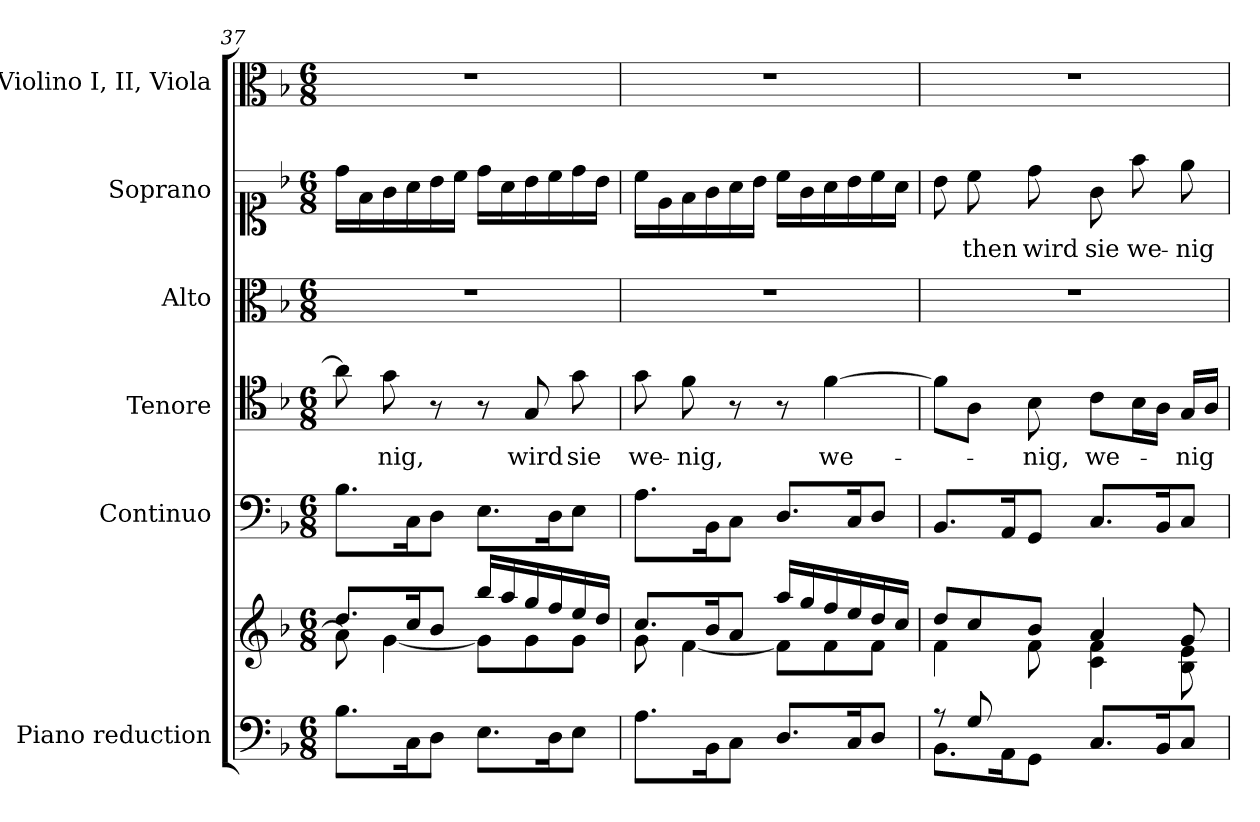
**kern	**kern	**kern	**kern	**text	**kern	**kern	**text	**kern
*part6	*part6	*part5	*part4	*part4	*part3	*part2	*part2	*part1
*staff7	*staff6	*staff5	*staff4	*staff4	*staff3	*staff2	*staff2	*staff1
*I"Piano reduction	*	*I"Continuo	*I"Tenore	*	*I"Alto	*I"Soprano	*	*I"Violino I, II, Viola
*I'Pno	*	*	*	*	*	*	*	*I'Vln
*clefF4	*clefG2	*clefF4	*clefC4	*	*clefC3	*clefC1	*	*clefC3
*k[b-]	*k[b-]	*k[b-]	*k[b-]	*	*k[b-]	*k[b-]	*	*k[b-]
*M6/8	*M6/8	*M6/8	*M6/8	*	*M6/8	*M6/8	*	*M6/8
=37	=37	=37	=37	=37	=37	=37	=37	=37
*	*^	*	*	*	*	*	*	*
8.B-\L	8.dd/L	8a\]	8.B-\L	8a\]	.	2.r	16dd\LL	.	2.r
.	.	.	.	.	.	.	16f\	.	.
!	!	!	!	!	!LO:LY:b	!	!	!	!
.	.	[4g\	.	8g\	-nig,	.	16g\	.	.
16C\K	16cc/K	.	16C\K	.	.	.	16a\	.	.
8D\J	8b-/J	.	8D\J	8r	.	.	16b-\	.	.
.	.	.	.	.	.	.	16cc\JJ	.	.
8.E\L	16bb-/LL	8g\L]	8.E\L	8r	.	.	16dd\LL	.	.
.	16aa/	.	.	.	.	.	16a\	.	.
!	!	!	!	!	!LO:LY:b	!	!	!	!
.	16gg/	8g\	.	8G/	wird	.	16b-\	.	.
16D\K	16ff/	.	16D\K	.	.	.	16cc\	.	.
!	!	!	!	!	!LO:LY:b	!	!	!	!
8E\J	16ee/	8g\J	8E\J	8g\	sie	.	16dd\	.	.
.	16dd/JJ	.	.	.	.	.	16b-\JJ	.	.
!!LO:PB:g=z
=38	=38	=38	=38	=38	=38	=38	=38	=38	=38
!	!	!	!	!	!LO:LY:b	!	!	!	!
8.A\L	8.cc/L	8g\	8.A\L	8g\	we-	2.r	16cc\LL	.	2.r
.	.	.	.	.	.	.	16e\	.	.
!	!	!	!	!	!LO:LY:b	!	!	!	!
.	.	[4f\	.	8f\	-nig,	.	16f\	.	.
16BB-\K	16b-/K	.	16BB-\K	.	.	.	16g\	.	.
8C\J	8a/J	.	8C\J	8r	.	.	16a\	.	.
.	.	.	.	.	.	.	16b-\JJ	.	.
8.D/L	16aa/LL	8f\L]	8.D/L	8r	.	.	16cc\LL	.	.
.	16gg/	.	.	.	.	.	16g\	.	.
!	!	!	!	!	!LO:LY:b	!	!	!	!
.	16ff/	8f\	.	[4f\	we-	.	16a\	.	.
16C/K	16ee/	.	16C/K	.	.	.	16b-\	.	.
8D/J	16dd/	8f\J	8D/J	.	.	.	16cc\	.	.
.	16cc/JJ	.	.	.	.	.	16a\JJ	.	.
=39	=39	=39	=39	=39	=39	=39	=39	=39	=39
*^	*	*^	*	*	*	*	*	*	*
8r	8.BB-\L	8dd/L	4f\	4ryy	8.BB-/L	8f\L]	.	2.r	8b-\	.	2.r
!	!	!	!	!	!	!	!	!	!	!LO:LY:b	!
8G/L	.	8cc/	.	.	.	8A\J	.	.	8cc\	-then	.
.	16AA\K	.	.	.	16AA/K	.	.	.	.	.	.
!	!	!	!	!	!	!	!LO:LY:b	!	!	!LO:LY:b	!
8ryy	8GG\J	8b-/J	8f\	8d\J	8GG/J	8B-\	-nig,	.	8dd\	wird	.
!	!	!	!	!	!	!	!LO:LY:b	!	!	!LO:LY:b	!
4ryy	8.C/L	4a/	4c\ 4f\	4.ryy	8.C/L	8c\L	we-	.	8g\	sie	.
!	!	!	!	!	!	!	!	!	!	!LO:LY:b	!
.	.	.	.	.	.	16B-\L	.	.	8ff\	we-	.
.	16BB-/K	.	.	.	16BB-/K	16A\JJ	.	.	.	.	.
!	!	!	!	!	!	!	!LO:LY:b	!	!	!LO:LY:b	!
8ryy	8C/J	8g/	8B-\ 8e\	.	8C/J	16G/LL	-nig	.	8ee\	-nig	.
.	.	.	.	.	.	16A/JJ	.	.	.	.	.
*v	*v	*	*	*	*	*	*	*	*	*	*
*	*v	*v	*v	*	*	*	*	*	*	*
=	=	=	=	=	=	=	=	=
*-	*-	*-	*-	*-	*-	*-	*-	*-
